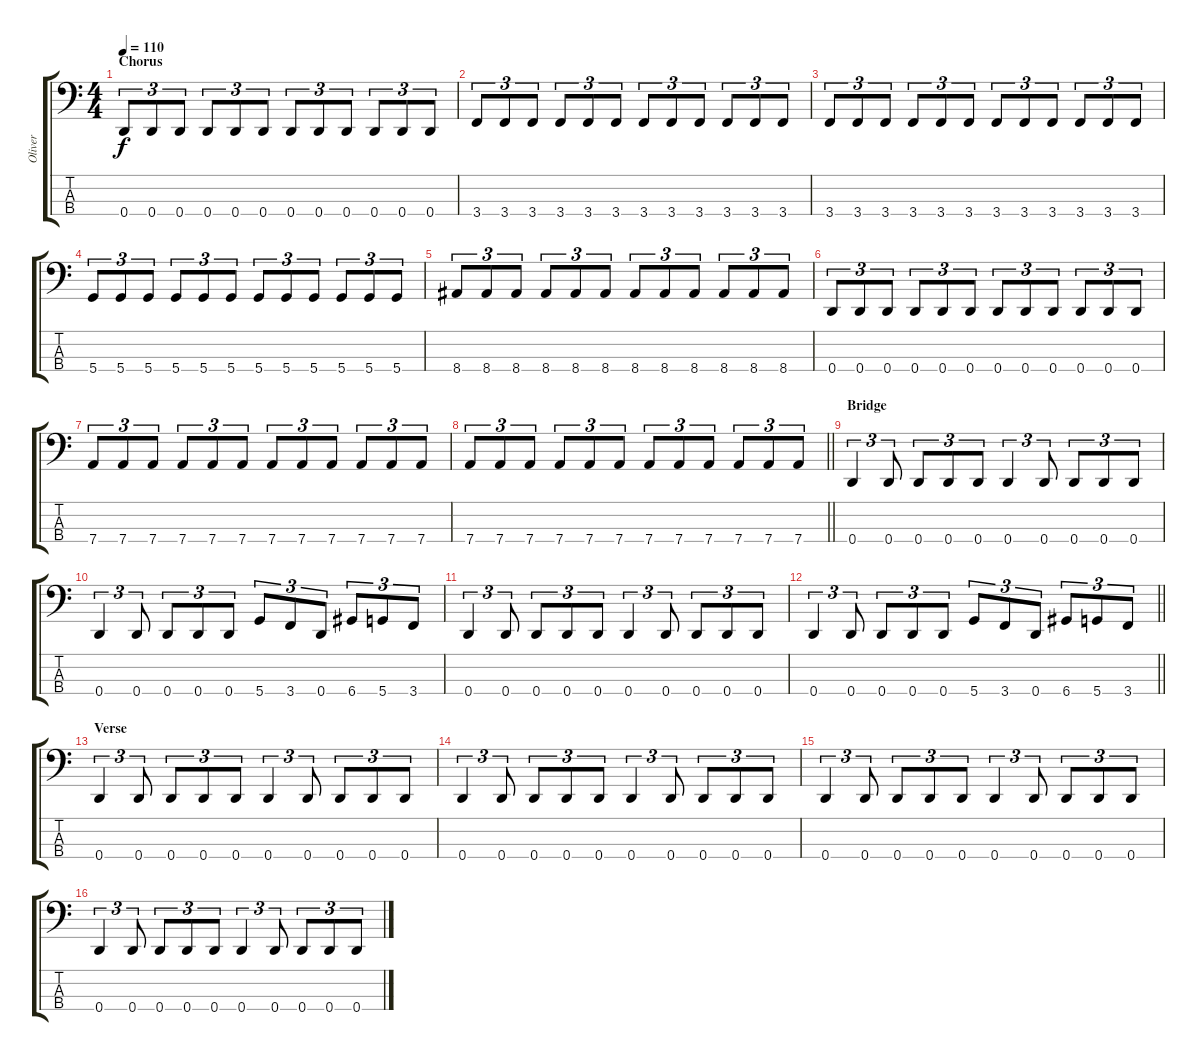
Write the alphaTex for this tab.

\track ("Oliver" "Oliver") {instrument electricbassfinger}
\staff {score tabs}
\tuning (G2 D2 A1 D1) {hide}
\ts (4 4)
\section ("" "Chorus")
\tempo 110
\clef f4
\ks c
0.4.8{tu (3 2) dy f} 0.4.8{tu (3 2)} 0.4.8{tu (3 2)} 0.4.8{tu (3 2)} 0.4.8{tu (3 2)} 0.4.8{tu (3 2)} 0.4.8{tu (3 2)} 0.4.8{tu (3 2)} 0.4.8{tu (3 2)} 0.4.8{tu (3 2)} 0.4.8{tu (3 2)} 0.4.8{tu (3 2)} |
3.4.8{tu (3 2)} 3.4.8{tu (3 2)} 3.4.8{tu (3 2)} 3.4.8{tu (3 2)} 3.4.8{tu (3 2)} 3.4.8{tu (3 2)} 3.4.8{tu (3 2)} 3.4.8{tu (3 2)} 3.4.8{tu (3 2)} 3.4.8{tu (3 2)} 3.4.8{tu (3 2)} 3.4.8{tu (3 2)} |
3.4.8{tu (3 2)} 3.4.8{tu (3 2)} 3.4.8{tu (3 2)} 3.4.8{tu (3 2)} 3.4.8{tu (3 2)} 3.4.8{tu (3 2)} 3.4.8{tu (3 2)} 3.4.8{tu (3 2)} 3.4.8{tu (3 2)} 3.4.8{tu (3 2)} 3.4.8{tu (3 2)} 3.4.8{tu (3 2)} |
5.4.8{tu (3 2)} 5.4.8{tu (3 2)} 5.4.8{tu (3 2)} 5.4.8{tu (3 2)} 5.4.8{tu (3 2)} 5.4.8{tu (3 2)} 5.4.8{tu (3 2)} 5.4.8{tu (3 2)} 5.4.8{tu (3 2)} 5.4.8{tu (3 2)} 5.4.8{tu (3 2)} 5.4.8{tu (3 2)} |
8.4.8{tu (3 2)} 8.4.8{tu (3 2)} 8.4.8{tu (3 2)} 8.4.8{tu (3 2)} 8.4.8{tu (3 2)} 8.4.8{tu (3 2)} 8.4.8{tu (3 2)} 8.4.8{tu (3 2)} 8.4.8{tu (3 2)} 8.4.8{tu (3 2)} 8.4.8{tu (3 2)} 8.4.8{tu (3 2)} |
0.4.8{tu (3 2)} 0.4.8{tu (3 2)} 0.4.8{tu (3 2)} 0.4.8{tu (3 2)} 0.4.8{tu (3 2)} 0.4.8{tu (3 2)} 0.4.8{tu (3 2)} 0.4.8{tu (3 2)} 0.4.8{tu (3 2)} 0.4.8{tu (3 2)} 0.4.8{tu (3 2)} 0.4.8{tu (3 2)} |
7.4.8{tu (3 2)} 7.4.8{tu (3 2)} 7.4.8{tu (3 2)} 7.4.8{tu (3 2)} 7.4.8{tu (3 2)} 7.4.8{tu (3 2)} 7.4.8{tu (3 2)} 7.4.8{tu (3 2)} 7.4.8{tu (3 2)} 7.4.8{tu (3 2)} 7.4.8{tu (3 2)} 7.4.8{tu (3 2)} |
\barLineRight lightlight
7.4.8{tu (3 2)} 7.4.8{tu (3 2)} 7.4.8{tu (3 2)} 7.4.8{tu (3 2)} 7.4.8{tu (3 2)} 7.4.8{tu (3 2)} 7.4.8{tu (3 2)} 7.4.8{tu (3 2)} 7.4.8{tu (3 2)} 7.4.8{tu (3 2)} 7.4.8{tu (3 2)} 7.4.8{tu (3 2)} |
\section ("" "Bridge")
0.4.4{tu (3 2)} 0.4.8{tu (3 2)} 0.4.8{tu (3 2)} 0.4.8{tu (3 2)} 0.4.8{tu (3 2)} 0.4.4{tu (3 2)} 0.4.8{tu (3 2)} 0.4.8{tu (3 2)} 0.4.8{tu (3 2)} 0.4.8{tu (3 2)} |
0.4.4{tu (3 2)} 0.4.8{tu (3 2)} 0.4.8{tu (3 2)} 0.4.8{tu (3 2)} 0.4.8{tu (3 2)} 5.4.8{tu (3 2)} 3.4.8{tu (3 2)} 0.4.8{tu (3 2)} 6.4.8{tu (3 2)} 5.4.8{tu (3 2)} 3.4.8{tu (3 2)} |
0.4.4{tu (3 2)} 0.4.8{tu (3 2)} 0.4.8{tu (3 2)} 0.4.8{tu (3 2)} 0.4.8{tu (3 2)} 0.4.4{tu (3 2)} 0.4.8{tu (3 2)} 0.4.8{tu (3 2)} 0.4.8{tu (3 2)} 0.4.8{tu (3 2)} |
\barLineRight lightlight
0.4.4{tu (3 2)} 0.4.8{tu (3 2)} 0.4.8{tu (3 2)} 0.4.8{tu (3 2)} 0.4.8{tu (3 2)} 5.4.8{tu (3 2)} 3.4.8{tu (3 2)} 0.4.8{tu (3 2)} 6.4.8{tu (3 2)} 5.4.8{tu (3 2)} 3.4.8{tu (3 2)} |
\section ("" "Verse")
0.4.4{tu (3 2)} 0.4.8{tu (3 2)} 0.4.8{tu (3 2)} 0.4.8{tu (3 2)} 0.4.8{tu (3 2)} 0.4.4{tu (3 2)} 0.4.8{tu (3 2)} 0.4.8{tu (3 2)} 0.4.8{tu (3 2)} 0.4.8{tu (3 2)} |
0.4.4{tu (3 2)} 0.4.8{tu (3 2)} 0.4.8{tu (3 2)} 0.4.8{tu (3 2)} 0.4.8{tu (3 2)} 0.4.4{tu (3 2)} 0.4.8{tu (3 2)} 0.4.8{tu (3 2)} 0.4.8{tu (3 2)} 0.4.8{tu (3 2)} |
0.4.4{tu (3 2)} 0.4.8{tu (3 2)} 0.4.8{tu (3 2)} 0.4.8{tu (3 2)} 0.4.8{tu (3 2)} 0.4.4{tu (3 2)} 0.4.8{tu (3 2)} 0.4.8{tu (3 2)} 0.4.8{tu (3 2)} 0.4.8{tu (3 2)} |
0.4.4{tu (3 2)} 0.4.8{tu (3 2)} 0.4.8{tu (3 2)} 0.4.8{tu (3 2)} 0.4.8{tu (3 2)} 0.4.4{tu (3 2)} 0.4.8{tu (3 2)} 0.4.8{tu (3 2)} 0.4.8{tu (3 2)} 0.4.8{tu (3 2)}
